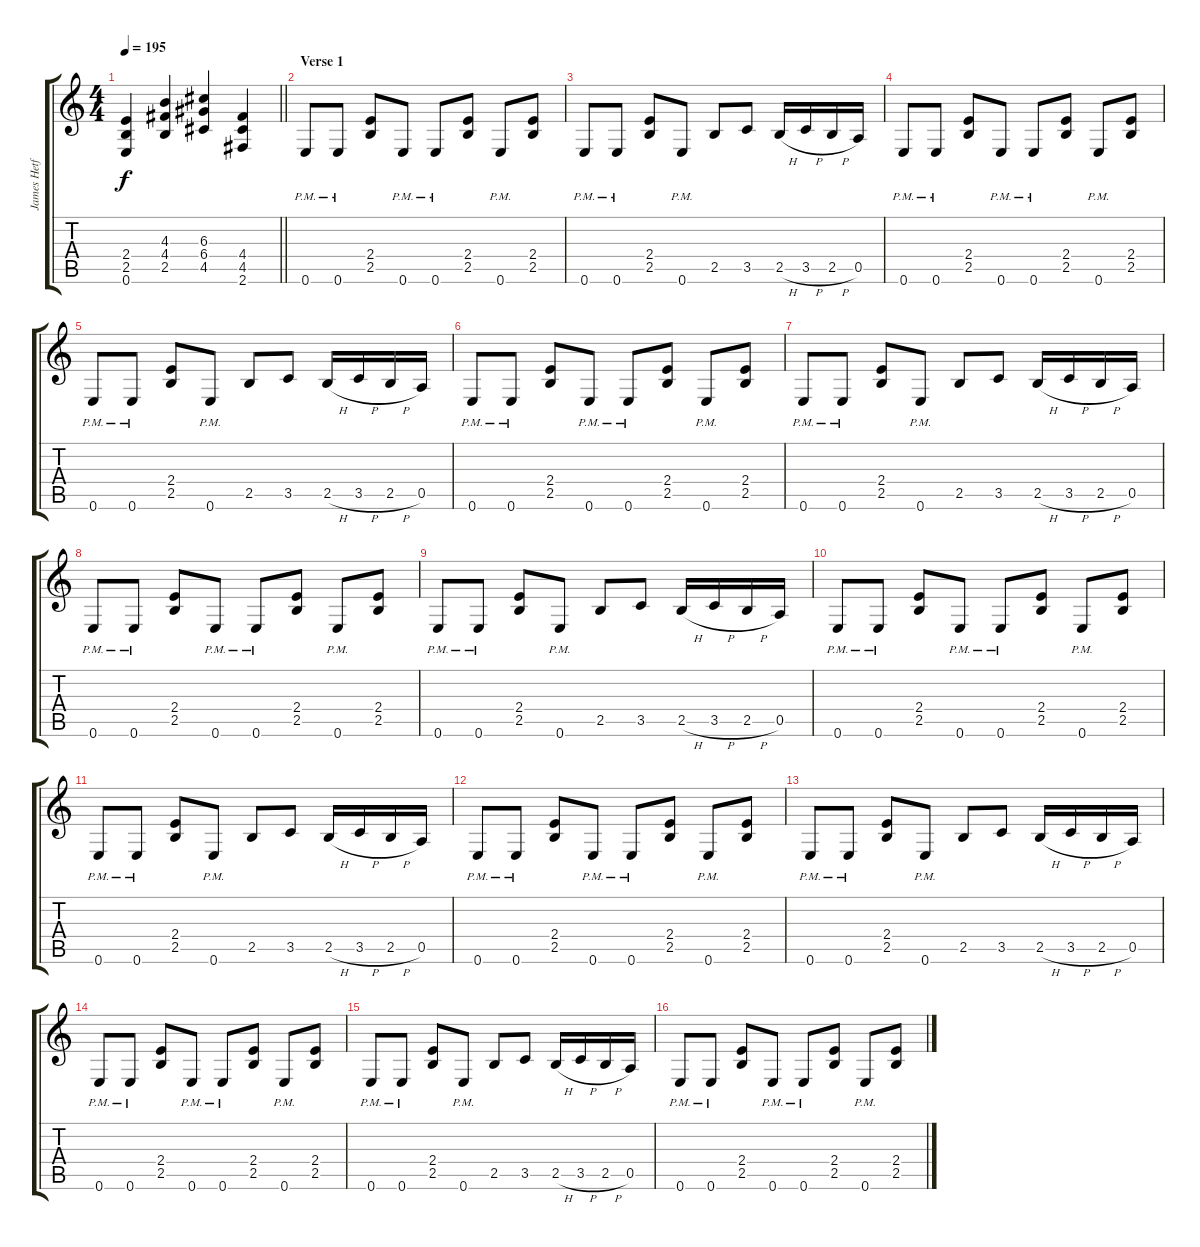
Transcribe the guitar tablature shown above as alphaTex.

\track ("James Hetfield Rhythm" "James Hetf") {instrument distortionguitar}
\staff {score tabs}
\tuning (E4 B3 G3 D3 A2 E2) {hide}
\ts (4 4)
\tempo 195
\clef g2
\barLineRight lightlight
\ks c
(2.4{t} 2.5{t} 0.6{t}).4{dy f volume 16} (4.3 4.4 2.5).4 (6.3 6.4 4.5).4 (4.4 4.5 2.6).4 |
\section ("" "Verse 1")
0.6{pm}.8 0.6{pm}.8 (2.4 2.5).8 0.6{pm}.8 0.6{pm}.8 (2.4 2.5).8 0.6{pm}.8 (2.4 2.5).8 |
0.6{pm}.8 0.6{pm}.8 (2.4 2.5).8 0.6{pm}.8 2.5.8 3.5.8 2.5{h}.16 3.5{h}.16 2.5{h}.16 0.5.16 |
0.6{pm}.8 0.6{pm}.8 (2.4 2.5).8 0.6{pm}.8 0.6{pm}.8 (2.4 2.5).8 0.6{pm}.8 (2.4 2.5).8 |
0.6{pm}.8 0.6{pm}.8 (2.4 2.5).8 0.6{pm}.8 2.5.8 3.5.8 2.5{h}.16 3.5{h}.16 2.5{h}.16 0.5.16 |
0.6{pm}.8 0.6{pm}.8 (2.4 2.5).8 0.6{pm}.8 0.6{pm}.8 (2.4 2.5).8 0.6{pm}.8 (2.4 2.5).8 |
0.6{pm}.8 0.6{pm}.8 (2.4 2.5).8 0.6{pm}.8 2.5.8 3.5.8 2.5{h}.16 3.5{h}.16 2.5{h}.16 0.5.16 |
0.6{pm}.8 0.6{pm}.8 (2.4 2.5).8 0.6{pm}.8 0.6{pm}.8 (2.4 2.5).8 0.6{pm}.8 (2.4 2.5).8 |
0.6{pm}.8 0.6{pm}.8 (2.4 2.5).8 0.6{pm}.8 2.5.8 3.5.8 2.5{h}.16 3.5{h}.16 2.5{h}.16 0.5.16 |
0.6{pm}.8 0.6{pm}.8 (2.4 2.5).8 0.6{pm}.8 0.6{pm}.8 (2.4 2.5).8 0.6{pm}.8 (2.4 2.5).8 |
0.6{pm}.8 0.6{pm}.8 (2.4 2.5).8 0.6{pm}.8 2.5.8 3.5.8 2.5{h}.16 3.5{h}.16 2.5{h}.16 0.5.16 |
0.6{pm}.8 0.6{pm}.8 (2.4 2.5).8 0.6{pm}.8 0.6{pm}.8 (2.4 2.5).8 0.6{pm}.8 (2.4 2.5).8 |
0.6{pm}.8 0.6{pm}.8 (2.4 2.5).8 0.6{pm}.8 2.5.8 3.5.8 2.5{h}.16 3.5{h}.16 2.5{h}.16 0.5.16 |
0.6{pm}.8 0.6{pm}.8 (2.4 2.5).8 0.6{pm}.8 0.6{pm}.8 (2.4 2.5).8 0.6{pm}.8 (2.4 2.5).8 |
0.6{pm}.8 0.6{pm}.8 (2.4 2.5).8 0.6{pm}.8 2.5.8 3.5.8 2.5{h}.16 3.5{h}.16 2.5{h}.16 0.5.16 |
0.6{pm}.8 0.6{pm}.8 (2.4 2.5).8 0.6{pm}.8 0.6{pm}.8 (2.4 2.5).8 0.6{pm}.8 (2.4 2.5).8
